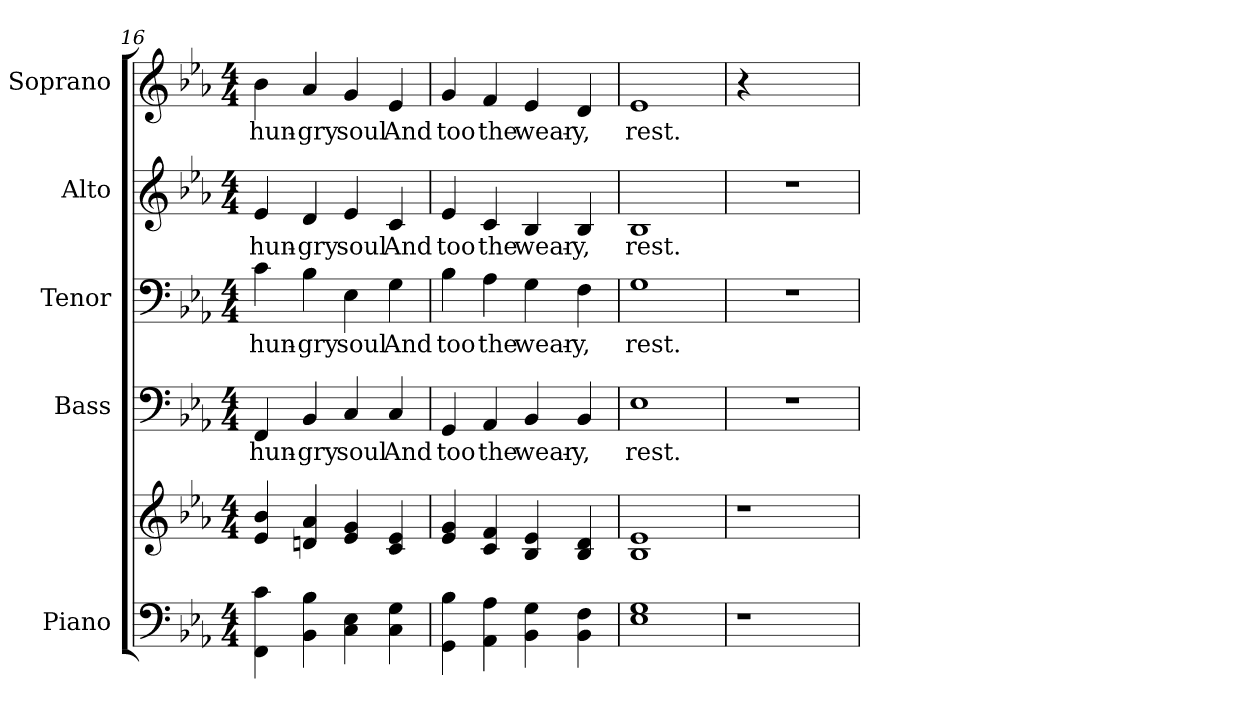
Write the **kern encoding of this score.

**kern	**kern	**kern	**text	**kern	**text	**kern	**text	**kern	**text
*part5	*part5	*part4	*part4	*part3	*part3	*part2	*part2	*part1	*part1
*staff6	*staff5	*staff4	*staff4	*staff3	*staff3	*staff2	*staff2	*staff1	*staff1
*I"Piano	*	*I"Bass	*	*I"Tenor	*	*I"Alto	*	*I"Soprano	*
*I'Pno.	*	*I'B.	*	*I'T.	*	*I'A.	*	*I'S.	*
!!LO:PB:g=z
*clefF4	*clefG2	*clefF4	*	*clefF4	*	*clefG2	*	*clefG2	*
*k[b-e-a-]	*k[b-e-a-]	*k[b-e-a-]	*	*k[b-e-a-]	*	*k[b-e-a-]	*	*k[b-e-a-]	*
*E-:	*E-:	*E-:	*	*E-:	*	*E-:	*	*E-:	*
*M4/4	*M4/4	*M4/4	*	*M4/4	*	*M4/4	*	*M4/4	*
=16	=16	=16	=16	=16	=16	=16	=16	=16	=16
!	!	!	!LO:LY:b:color=#000000	!	!	!	!	!	!
!	!	!	!	!	!LO:LY:b:color=#000000	!	!	!	!
!	!	!	!	!	!	!	!LO:LY:b:color=#000000	!	!
!	!	!	!	!	!	!	!	!	!LO:LY:b:color=#000000
4FFi\ 4ci	4e-i/ 4b-i	4FFi/	hun-	4ci\	hun-	4e-i/	hun-	4b-i\	hun-
!	!	!	!LO:LY:b:color=#000000	!	!	!	!	!	!
!	!	!	!	!	!LO:LY:b:color=#000000	!	!	!	!
!	!	!	!	!	!	!	!LO:LY:b:color=#000000	!	!
!	!	!	!	!	!	!	!	!	!LO:LY:b:color=#000000
4BB-i\ 4B-i	4dni/ 4a-i	4BB-i/	-gry	4B-i\	-gry	4di/	-gry	4a-i/	-gry
!	!	!	!LO:LY:b:color=#000000	!	!	!	!	!	!
!	!	!	!	!	!LO:LY:b:color=#000000	!	!	!	!
!	!	!	!	!	!	!	!LO:LY:b:color=#000000	!	!
!	!	!	!	!	!	!	!	!	!LO:LY:b:color=#000000
4Ci\ 4E-i	4e-i/ 4gi	4Ci/	soul	4E-i\	soul	4e-i/	soul	4gi/	soul
!	!	!	!LO:LY:b:color=#000000	!	!	!	!	!	!
!	!	!	!	!	!LO:LY:b:color=#000000	!	!	!	!
!	!	!	!	!	!	!	!LO:LY:b:color=#000000	!	!
!	!	!	!	!	!	!	!	!	!LO:LY:b:color=#000000
4Ci\ 4Gi	4ci/ 4e-i	4Ci/	And	4Gi\	And	4ci/	And	4e-i/	And
=17	=17	=17	=17	=17	=17	=17	=17	=17	=17
!	!	!	!LO:LY:b:color=#000000	!	!	!	!	!	!
!	!	!	!	!	!LO:LY:b:color=#000000	!	!	!	!
!	!	!	!	!	!	!	!LO:LY:b:color=#000000	!	!
!	!	!	!	!	!	!	!	!	!LO:LY:b:color=#000000
4GGi\ 4B-i	4e-i/ 4gi	4GGi/	too	4B-i\	too	4e-i/	too	4gi/	too
!	!	!	!LO:LY:b:color=#000000	!	!	!	!	!	!
!	!	!	!	!	!LO:LY:b:color=#000000	!	!	!	!
!	!	!	!	!	!	!	!LO:LY:b:color=#000000	!	!
!	!	!	!	!	!	!	!	!	!LO:LY:b:color=#000000
4AA-i\ 4A-i	4ci/ 4fi	4AA-i/	the	4A-i\	the	4ci/	the	4fi/	the
!	!	!	!LO:LY:b:color=#000000	!	!	!	!	!	!
!	!	!	!	!	!LO:LY:b:color=#000000	!	!	!	!
!	!	!	!	!	!	!	!LO:LY:b:color=#000000	!	!
!	!	!	!	!	!	!	!	!	!LO:LY:b:color=#000000
4BB-i\ 4Gi	4B-i/ 4e-i	4BB-i/	wear-	4Gi\	wear-	4B-i/	wear-	4e-i/	wear-
!	!	!	!LO:LY:b:color=#000000	!	!	!	!	!	!
!	!	!	!	!	!LO:LY:b:color=#000000	!	!	!	!
!	!	!	!	!	!	!	!LO:LY:b:color=#000000	!	!
!	!	!	!	!	!	!	!	!	!LO:LY:b:color=#000000
4BB-i\ 4Fi	4B-i/ 4di	4BB-i/	-y,	4Fi\	-y,	4B-i/	-y,	4di/	-y,
!!LO:PB:g=z
=18	=18	=18	=18	=18	=18	=18	=18	=18	=18
!	!	!	!LO:LY:b:color=#000000	!	!	!	!	!	!
!	!	!	!	!	!LO:LY:b:color=#000000	!	!	!	!
!	!	!	!	!	!	!	!LO:LY:b:color=#000000	!	!
!	!	!	!	!	!	!	!	!	!LO:LY:b:color=#000000
1E-i 1Gi	1B-i 1e-i	1E-i	rest.	1Gi	rest.	1B-i	rest.	1e-i	rest.
=19	=19	=19	=19	=19	=19	=19	=19	=19	=19
!LO:N:vis=1	!LO:N:vis=1	!LO:N:vis=1	!	!LO:N:vis=1	!	!LO:N:vis=1	!	!	!
4r	4r	1r	.	1r	.	1r	.	4r	.
2.ryy	2.ryy	.	.	.	.	.	.	2.ryy	.
=	=	=	=	=	=	=	=	=	=
*-	*-	*-	*-	*-	*-	*-	*-	*-	*-
